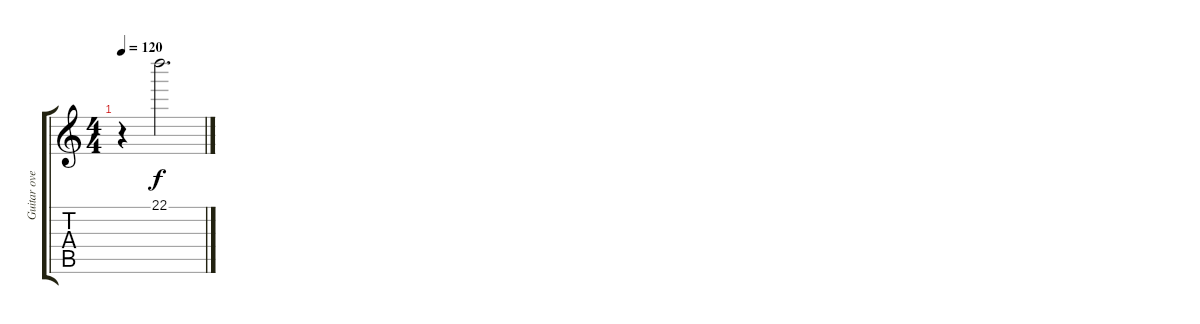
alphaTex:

\track ("Guitar overdub pitch shift" "Guitar ove") {instrument electricguitarclean}
\staff {score tabs}
\tuning (E4 B3 G3 D3 A2 E2) {hide}
\ts (4 4)
\tempo 120
\clef g2
\ks c
r.4{dy mf} 22.1{t}.2{d dy f}
